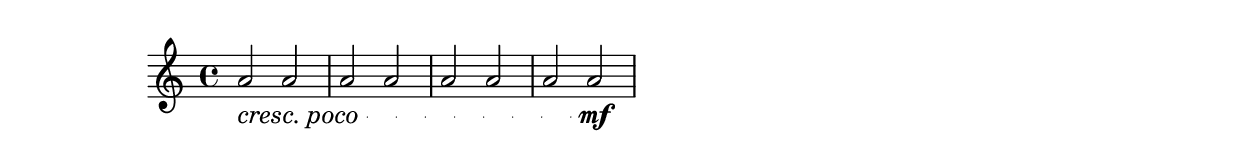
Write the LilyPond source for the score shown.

%% DO NOT EDIT this file manually; it is automatically
%% generated from LSR http://lsr.dsi.unimi.it
%% Make any changes in LSR itself, or in Documentation/snippets/new/ ,
%% and then run scripts/auxiliar/makelsr.py
%%
%% This file is in the public domain.
\version "2.17.15"

\header {
  lsrtags = "expressive-marks, tweaks-and-overrides"

  texidoc = "
The text used for crescendos and decrescendos can be changed by
modifying the context properties @code{crescendoText} and
@code{decrescendoText}.

The style of the spanner line can be changed by modifying the
@code{'style} property of @code{DynamicTextSpanner}.  The default value
is @code{'dashed-line}, and other possible values include @code{'line},
@code{'dotted-line} and @code{'none}.

"
  doctitle = "Changing text and spanner styles for text dynamics"
} % begin verbatim


\relative c'' {
  \set crescendoText = \markup { \italic { cresc. poco } }
  \set crescendoSpanner = #'text
  \override DynamicTextSpanner.style = #'dotted-line
  a2\< a
  a2 a
  a2 a
  a2 a\mf
}
